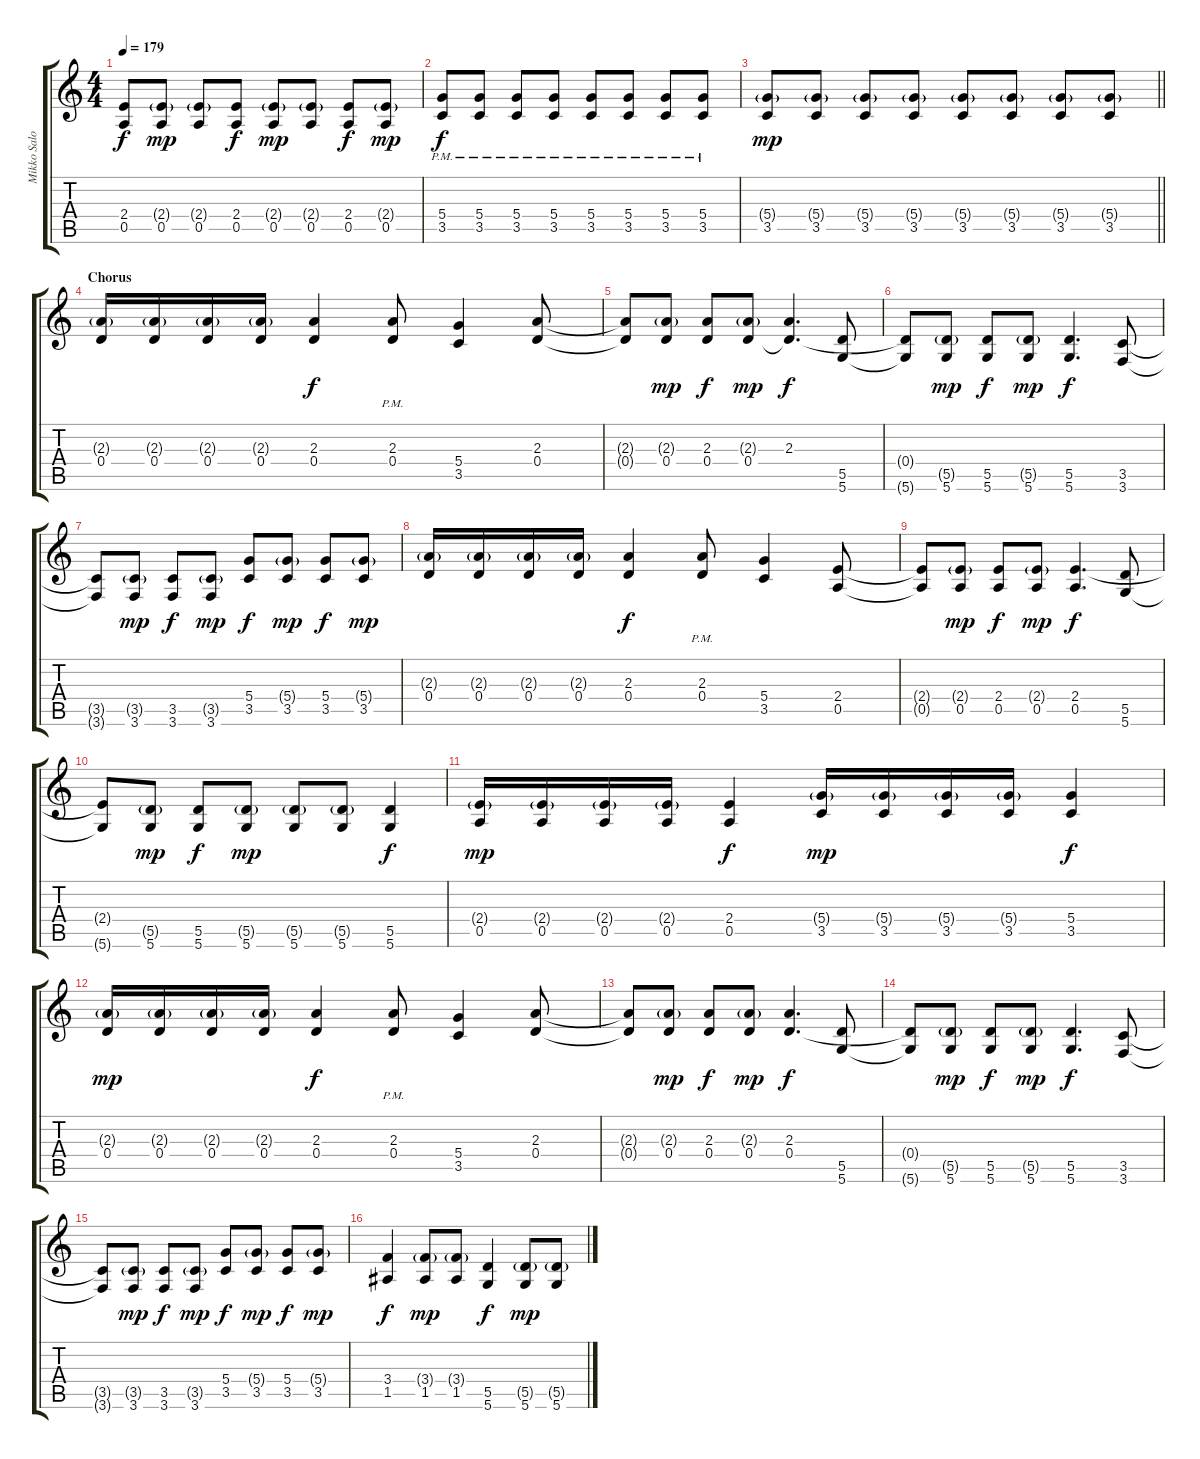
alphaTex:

\track ("Mikko Salovaara (Rhythm Guitar)" "Mikko Salo") {instrument distortionguitar}
\staff {score tabs}
\tuning (E4 B3 G3 D3 A2 D2) {hide}
\ts (4 4)
\tempo 179
\clef g2
\ks c
(2.4 0.5).8{dy f} (2.4{g} 0.5).8{dy mp} (2.4{g} 0.5).8 (2.4 0.5).8{dy f} (2.4{g} 0.5).8{dy mp} (2.4{g} 0.5).8 (2.4 0.5).8{dy f} (2.4{g} 0.5).8{dy mp} |
(5.4{pm} 3.5{pm}).8{dy f} (5.4{pm} 3.5{pm}).8 (5.4{pm} 3.5{pm}).8 (5.4{pm} 3.5{pm}).8 (5.4{pm} 3.5{pm}).8 (5.4{pm} 3.5{pm}).8 (5.4{pm} 3.5{pm}).8 (5.4{pm} 3.5{pm}).8 |
\barLineRight lightlight
(5.4{g} 3.5).8{dy mp} (5.4{g} 3.5).8 (5.4{g} 3.5).8 (5.4{g} 3.5).8 (5.4{g} 3.5).8 (5.4{g} 3.5).8 (5.4{g} 3.5).8 (5.4{g} 3.5).8 |
\section ("" "Chorus")
(2.3{g} 0.4).16 (2.3{g} 0.4).16 (2.3{g} 0.4).16 (2.3{g} 0.4).16 (2.3 0.4).4{dy f} (2.3{pm} 0.4{pm}).8 (5.4 3.5).4 (2.3 0.4).8 |
(2.3{t} 0.4{t}).8 (2.3{g} 0.4).8{dy mp} (2.3 0.4).8{dy f} (2.3{g} 0.4).8{dy mp} (2.3 0.4{t}).4{d dy f} (5.5 5.6).8 |
(0.4{t} 5.6{t}).8 (5.5{g} 5.6).8{dy mp} (5.5 5.6).8{dy f} (5.5{g} 5.6).8{dy mp} (5.5 5.6).4{d dy f} (3.5 3.6).8 |
(3.5{t} 3.6{t}).8 (3.5{g} 3.6).8{dy mp} (3.5 3.6).8{dy f} (3.5{g} 3.6).8{dy mp} (5.4 3.5).8{dy f} (5.4{g} 3.5).8{dy mp} (5.4 3.5).8{dy f} (5.4{g} 3.5).8{dy mp} |
(2.3{g} 0.4).16 (2.3{g} 0.4).16 (2.3{g} 0.4).16 (2.3{g} 0.4).16 (2.3 0.4).4{dy f} (2.3{pm} 0.4{pm}).8 (5.4 3.5).4 (2.4 0.5).8 |
(2.4{t} 0.5{t}).8 (2.4{g} 0.5).8{dy mp} (2.4 0.5).8{dy f} (2.4{g} 0.5).8{dy mp} (2.4 0.5).4{d dy f} (5.5 5.6).8 |
(2.4{t} 5.6{t}).8 (5.5{g} 5.6).8{dy mp} (5.5 5.6).8{dy f} (5.5{g} 5.6).8{dy mp} (5.5{g} 5.6).8 (5.5{g} 5.6).8 (5.5 5.6).4{dy f} |
(2.4{g} 0.5).16{dy mp} (2.4{g} 0.5).16 (2.4{g} 0.5).16 (2.4{g} 0.5).16 (2.4 0.5).4{dy f} (5.4{g} 3.5).16{dy mp} (5.4{g} 3.5).16 (5.4{g} 3.5).16 (5.4{g} 3.5).16 (5.4 3.5).4{dy f} |
(2.3{g} 0.4).16{dy mp} (2.3{g} 0.4).16 (2.3{g} 0.4).16 (2.3{g} 0.4).16 (2.3 0.4).4{dy f} (2.3{pm} 0.4{pm}).8 (5.4 3.5).4 (2.3 0.4).8 |
(2.3{t} 0.4{t}).8 (2.3{g} 0.4).8{dy mp} (2.3 0.4).8{dy f} (2.3{g} 0.4).8{dy mp} (2.3 0.4).4{d dy f} (5.5 5.6).8 |
(0.4{t} 5.6{t}).8 (5.5{g} 5.6).8{dy mp} (5.5 5.6).8{dy f} (5.5{g} 5.6).8{dy mp} (5.5 5.6).4{d dy f} (3.5 3.6).8 |
(3.5{t} 3.6{t}).8 (3.5{g} 3.6).8{dy mp} (3.5 3.6).8{dy f} (3.5{g} 3.6).8{dy mp} (5.4 3.5).8{dy f} (5.4{g} 3.5).8{dy mp} (5.4 3.5).8{dy f} (5.4{g} 3.5).8{dy mp} |
(3.4 1.5).4{dy f} (3.4{g} 1.5).8{dy mp} (3.4{g} 1.5).8 (5.5 5.6).4{dy f} (5.5{g} 5.6).8{dy mp} (5.5{g} 5.6).8
